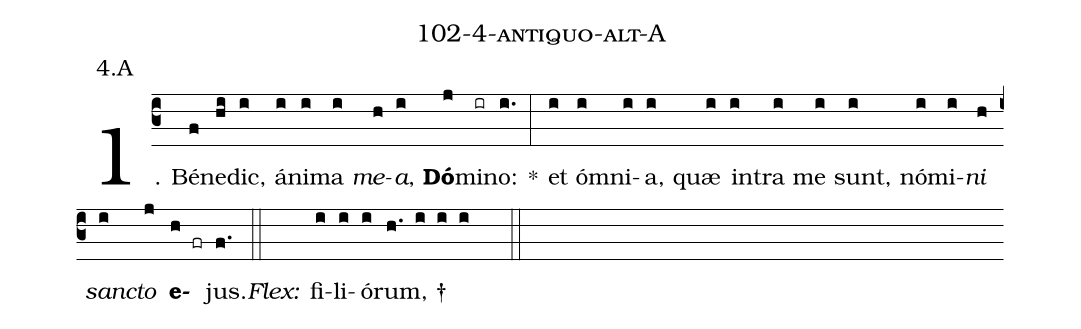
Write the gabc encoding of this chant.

name: 102-4-antiquo-alt-A;
annotation: 4.A;
%%
(c3)1. Bé(f)ne(hi)dic,(i) á(i)ni(i)ma(i) <i>me</i>(h)<i>a</i>,(i) <b>Dó</b>(j)mi(ir)no:(i.) *(:) et(i) óm(i)ni(i)a,(i) quæ(i) in(i)tra(i) me(i) sunt,(i) nó(i)mi(i)<i>ni</i>(h) <i>sanc</i>(i)<i>to</i>(j) <b>e</b>(h fr)jus.(f.) (::)
<i>Flex:</i>()  fi(i)li(i)ó(i)rum, †(h. i i i  ::)
